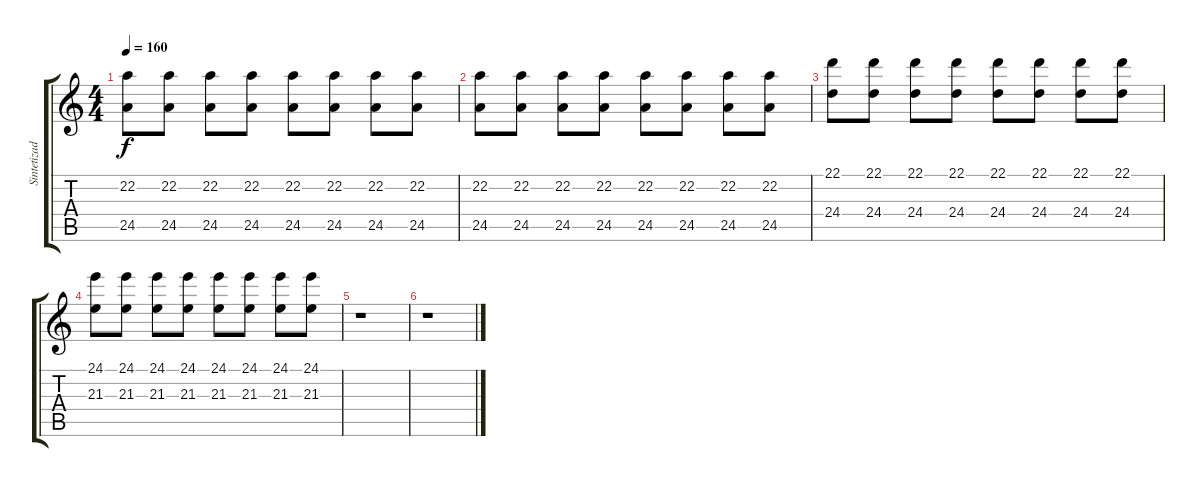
\track ("Sintetizador2" "Sintetizad") {instrument clavinet}
\staff {score tabs}
\tuning (E4 B3 G3 D3 A2 E2) {hide}
\ts (4 4)
\tempo 160
\clef g2
\ks c
(22.2 24.5).8{dy f volume 8} (22.2 24.5).8 (22.2 24.5).8 (22.2 24.5).8 (22.2 24.5).8 (22.2 24.5).8 (22.2 24.5).8 (22.2 24.5).8 |
(22.2 24.5).8 (22.2 24.5).8 (22.2 24.5).8 (22.2 24.5).8 (22.2 24.5).8 (22.2 24.5).8 (22.2 24.5).8 (22.2 24.5).8 |
(22.1 24.4).8{volume 8} (22.1 24.4).8{volume 7} (22.1 24.4).8{volume 7} (22.1 24.4).8{volume 6} (22.1 24.4).8{volume 6} (22.1 24.4).8{volume 5} (22.1 24.4).8{volume 5} (22.1 24.4).8{volume 4} |
(24.1 21.3).8{volume 4} (24.1 21.3).8{volume 3} (24.1 21.3).8{volume 3} (24.1 21.3).8{volume 2} (24.1 21.3).8{volume 2} (24.1 21.3).8{volume 2} (24.1 21.3).8{volume 1} (24.1 21.3).8{volume 0} |
r.1 |
r.1
